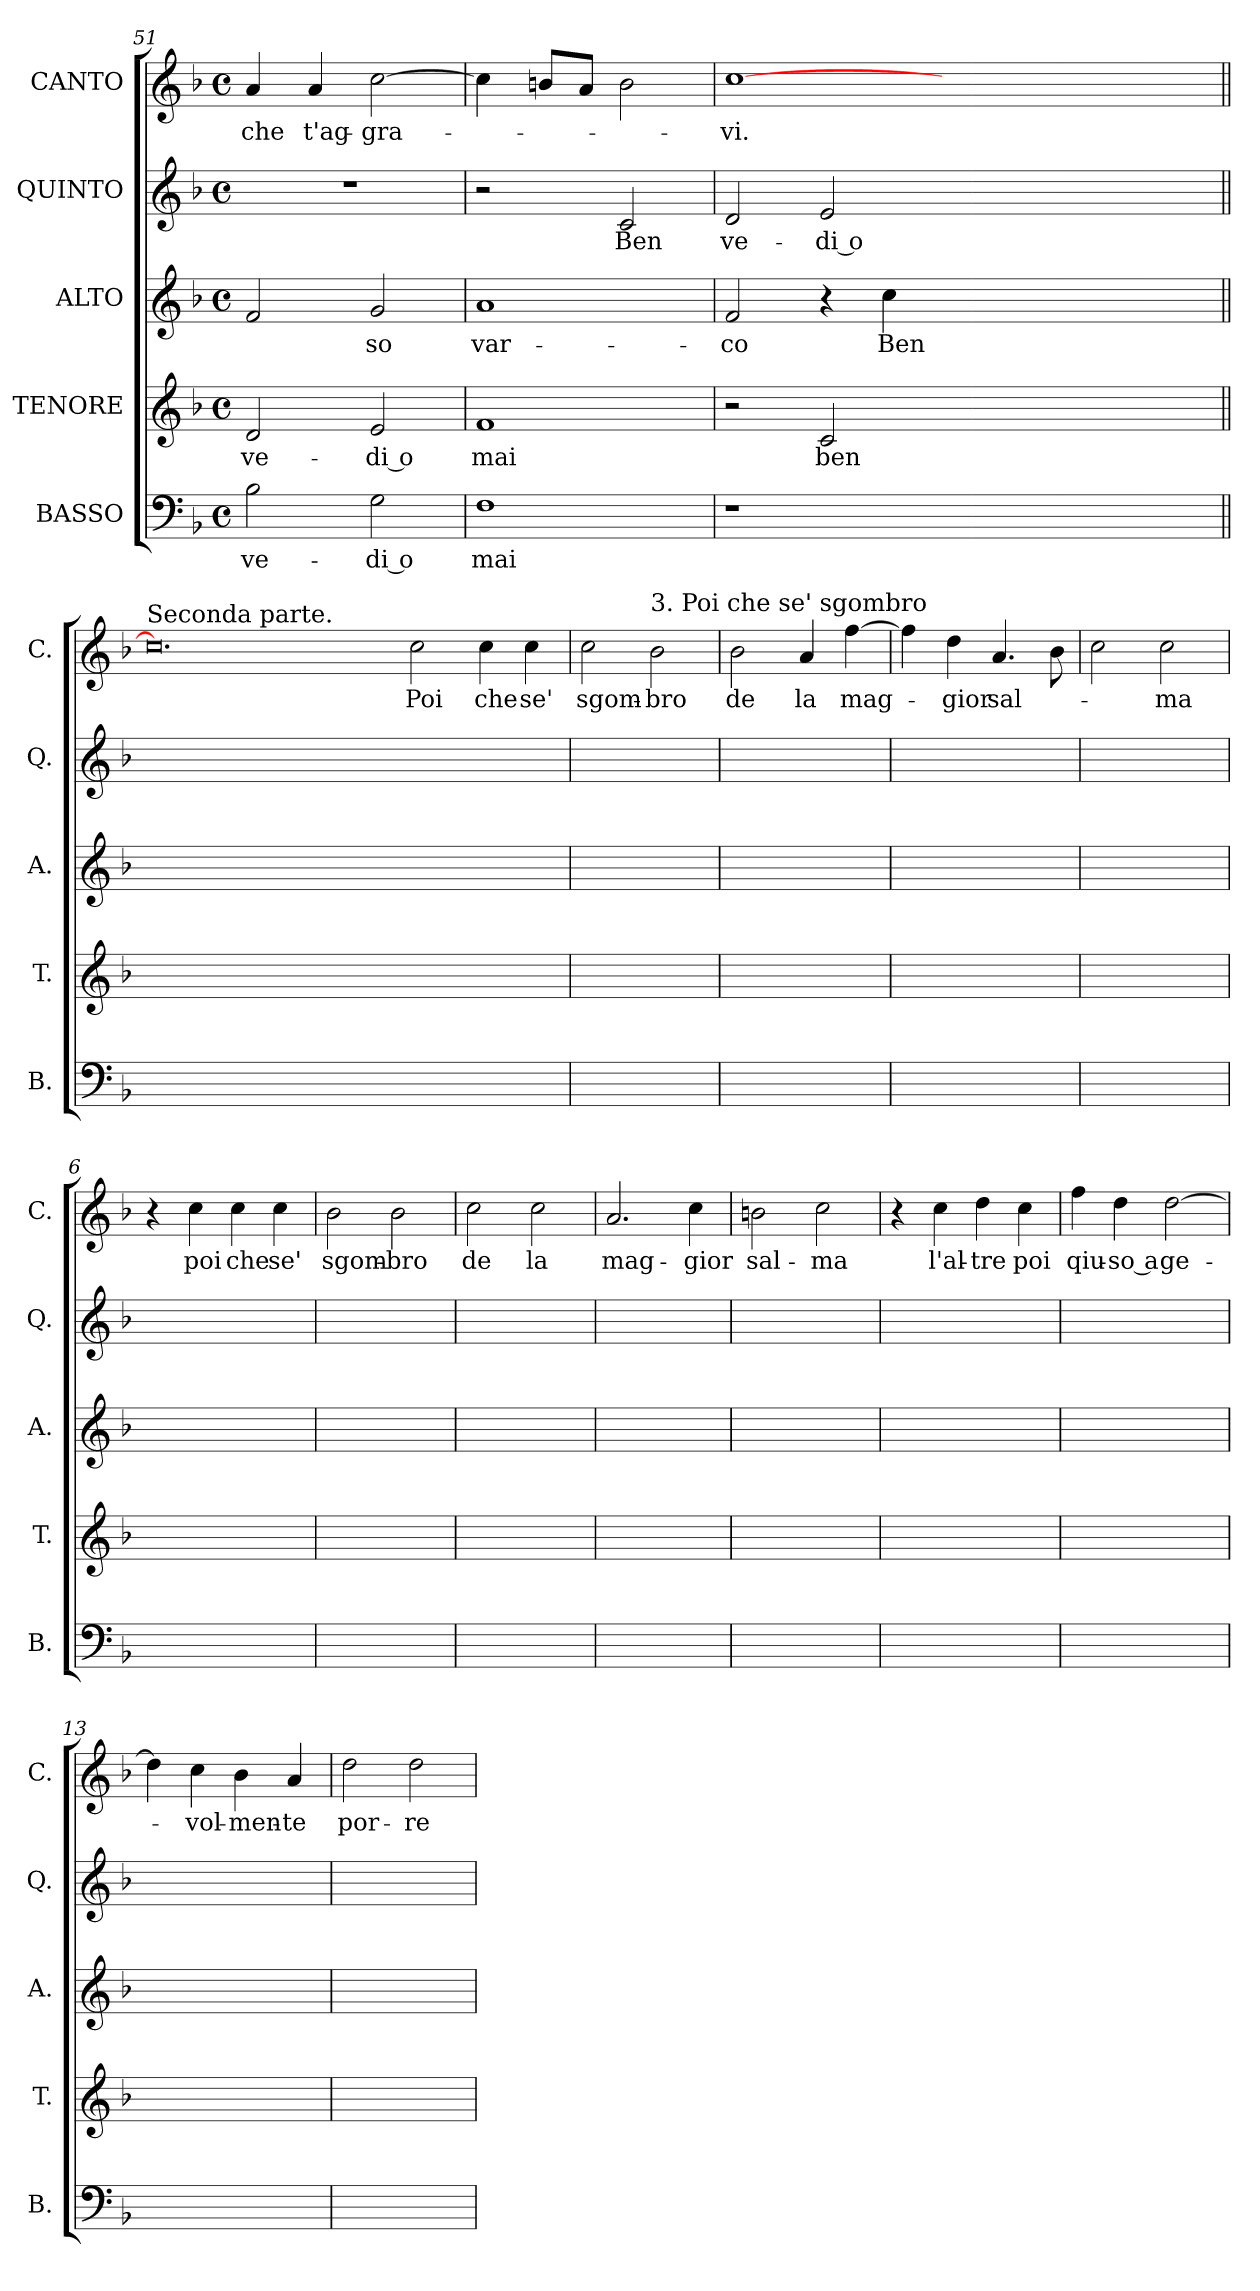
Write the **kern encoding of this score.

**kern	**text	**kern	**text	**kern	**text	**kern	**text	**kern	**text
*part5	*part5	*part4	*part4	*part3	*part3	*part2	*part2	*part1	*part1
*staff5	*staff5	*staff4	*staff4	*staff3	*staff3	*staff2	*staff2	*staff1	*staff1
*I"BASSO	*	*I"TENORE	*	*I"ALTO	*	*I"QUINTO	*	*I"CANTO	*
*I'B.	*	*I'T.	*	*I'A.	*	*I'Q.	*	*I'C.	*
*clefF4	*	*clefG2	*	*clefG2	*	*clefG2	*	*clefG2	*
*k[b-]	*	*k[b-]	*	*k[b-]	*	*k[b-]	*	*k[b-]	*
*F:	*	*F:	*	*F:	*	*F:	*	*F:	*
*M4/4	*	*M4/4	*	*M4/4	*	*M4/4	*	*M4/4	*
*met(c)	*	*met(c)	*	*met(c)	*	*met(c)	*	*met(c)	*
=51	=51	=51	=51	=51	=51	=51	=51	=51	=51
2B-	ve-	2d	ve-	2f	.	1r	.	4a	che
.	.	.	.	.	.	.	.	4a	t'ag-
2G	-di o	2e	-di o	2g	-so	.	.	[2cc	-gra-
=52	=52	=52	=52	=52	=52	=52	=52	=52	=52
1F	-mai	1f	-mai	1a	var-	2r	.	4cc]	.
.	.	.	.	.	.	.	.	8bL	.
.	.	.	.	.	.	.	.	8aJ	.
.	.	.	.	.	.	2c	Ben	2b	.
=53	=53	=53	=53	=53	=53	=53	=53	=53	=53
1r	.	2r	.	2f	-co	2d	ve-	[1cc	-vi.
.	.	2c	ben	4r	.	2e	-di o	.	.
.	.	.	.	4cc	Ben	.	.	.	.
0.ryy	.	0.ryy	.	0.ryy	.	0.ryy	.	0.ryy	.
!!LO:PB:g=z
=1||	=1||	=1||	=1||	=1||	=1||	=1||	=1||	=1||	=1||
!	!	!	!	!	!	!	!	!LO:TX:t=Seconda parte.	!
1ryy	.	1ryy	.	1ryy	.	1ryy	.	0.cc]	.
0.ryy	.	0.ryy	.	0.ryy	.	0.ryy	.	.	.
.	.	.	.	.	.	.	.	2cc	Poi
.	.	.	.	.	.	.	.	4cc	che
.	.	.	.	.	.	.	.	4cc	se'
=2	=2	=2	=2	=2	=2	=2	=2	=2	=2
1ryy	.	1ryy	.	1ryy	.	1ryy	.	2cc	sgom-
!	!	!	!	!	!	!	!	!LO:TX:a:t=3. Poi che se' sgombro	!
.	.	.	.	.	.	.	.	2b-	-bro
=3	=3	=3	=3	=3	=3	=3	=3	=3	=3
1ryy	.	1ryy	.	1ryy	.	1ryy	.	2b-	de
.	.	.	.	.	.	.	.	4a	la
.	.	.	.	.	.	.	.	[4ff	mag-
=4	=4	=4	=4	=4	=4	=4	=4	=4	=4
1ryy	.	1ryy	.	1ryy	.	1ryy	.	4ff]	.
.	.	.	.	.	.	.	.	4dd	-gior
.	.	.	.	.	.	.	.	4.a	sal-
.	.	.	.	.	.	.	.	8b-	.
=5	=5	=5	=5	=5	=5	=5	=5	=5	=5
1ryy	.	1ryy	.	1ryy	.	1ryy	.	2cc	.
.	.	.	.	.	.	.	.	2cc	-ma
=6	=6	=6	=6	=6	=6	=6	=6	=6	=6
1ryy	.	1ryy	.	1ryy	.	1ryy	.	4r	.
.	.	.	.	.	.	.	.	4cc	poi
.	.	.	.	.	.	.	.	4cc	che
.	.	.	.	.	.	.	.	4cc	se'
=7	=7	=7	=7	=7	=7	=7	=7	=7	=7
1ryy	.	1ryy	.	1ryy	.	1ryy	.	2b-	sgom-
.	.	.	.	.	.	.	.	2b-	-bro
!!LO:LB:g=z
=8	=8	=8	=8	=8	=8	=8	=8	=8	=8
1ryy	.	1ryy	.	1ryy	.	1ryy	.	2cc	de
.	.	.	.	.	.	.	.	2cc	la
=9	=9	=9	=9	=9	=9	=9	=9	=9	=9
1ryy	.	1ryy	.	1ryy	.	1ryy	.	2.a	mag-
.	.	.	.	.	.	.	.	4cc	-gior
=10	=10	=10	=10	=10	=10	=10	=10	=10	=10
1ryy	.	1ryy	.	1ryy	.	1ryy	.	2b	sal-
.	.	.	.	.	.	.	.	2cc	-ma
=11	=11	=11	=11	=11	=11	=11	=11	=11	=11
1ryy	.	1ryy	.	1ryy	.	1ryy	.	4r	.
.	.	.	.	.	.	.	.	4cc	l'al-
.	.	.	.	.	.	.	.	4dd	-tre
.	.	.	.	.	.	.	.	4cc	poi
=12	=12	=12	=12	=12	=12	=12	=12	=12	=12
1ryy	.	1ryy	.	1ryy	.	1ryy	.	4ff	qiu-
.	.	.	.	.	.	.	.	4dd	-so a
.	.	.	.	.	.	.	.	[2dd	-ge-
=13	=13	=13	=13	=13	=13	=13	=13	=13	=13
1ryy	.	1ryy	.	1ryy	.	1ryy	.	4dd]	.
.	.	.	.	.	.	.	.	4cc	-vol-
.	.	.	.	.	.	.	.	4b-	-men-
.	.	.	.	.	.	.	.	4a	-te
!!LO:PB:g=z
=14	=14	=14	=14	=14	=14	=14	=14	=14	=14
1ryy	.	1ryy	.	1ryy	.	1ryy	.	2dd	por-
.	.	.	.	.	.	.	.	2dd	-re
=	=	=	=	=	=	=	=	=	=
*-	*-	*-	*-	*-	*-	*-	*-	*-	*-
